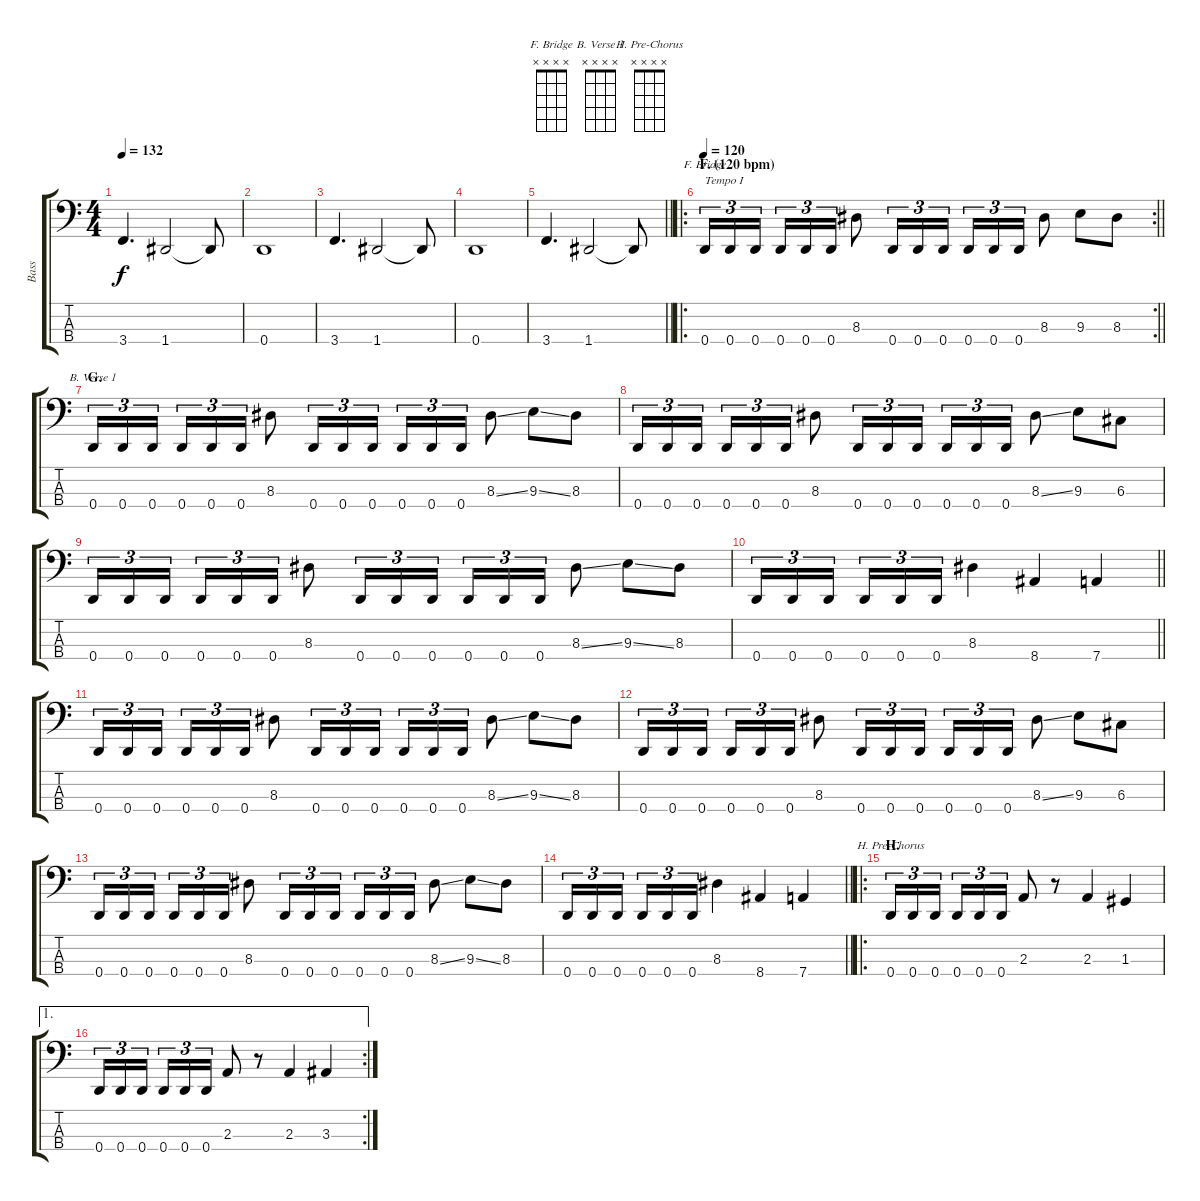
\track ("Bass " "Bass ") {instrument electricbassfinger}
\staff {score tabs}
\tuning (F2 C2 G1 D1) {hide}
\chord ("F. Bridge" x x x x)
\chord ("B. Verse 1" x x x x)
\chord ("H. Pre-Chorus" x x x x)
\ts (4 4)
\tempo 132
\clef f4
\ks c
3.4.4{d dy f} 1.4.2 1.4{t}.8 |
0.4.1 |
3.4.4{d} 1.4.2 1.4{t}.8 |
0.4.1 |
\barLineRight lightlight
3.4.4{d} 1.4.2 1.4{t}.8 |
\ro
\rc 2
\section ("" "F. (120 bpm)")
\tempo 120
\barLineRight lightlight
0.4.16{tu (3 2) ch "F. Bridge" txt "Tempo I" instrument electricbassfinger} 0.4.16{tu (3 2)} 0.4.16{tu (3 2) beam splitsecondary} 0.4.16{tu (3 2)} 0.4.16{tu (3 2)} 0.4.16{tu (3 2)} 8.3.8 0.4.16{tu (3 2)} 0.4.16{tu (3 2)} 0.4.16{tu (3 2)} 0.4.16{tu (3 2)} 0.4.16{tu (3 2)} 0.4.16{tu (3 2)} 8.3.8 9.3.8 8.3.8 |
\section ("" "G.")
0.4.16{tu (3 2) ch "B. Verse 1"} 0.4.16{tu (3 2)} 0.4.16{tu (3 2) beam splitsecondary} 0.4.16{tu (3 2)} 0.4.16{tu (3 2)} 0.4.16{tu (3 2)} 8.3.8 0.4.16{tu (3 2)} 0.4.16{tu (3 2)} 0.4.16{tu (3 2)} 0.4.16{tu (3 2)} 0.4.16{tu (3 2)} 0.4.16{tu (3 2)} 8.3{ss}.8 9.3{ss}.8 8.3.8 |
0.4.16{tu (3 2)} 0.4.16{tu (3 2)} 0.4.16{tu (3 2) beam splitsecondary} 0.4.16{tu (3 2)} 0.4.16{tu (3 2)} 0.4.16{tu (3 2)} 8.3.8 0.4.16{tu (3 2)} 0.4.16{tu (3 2)} 0.4.16{tu (3 2)} 0.4.16{tu (3 2)} 0.4.16{tu (3 2)} 0.4.16{tu (3 2)} 8.3{ss}.8 9.3.8 6.3.8 |
0.4.16{tu (3 2)} 0.4.16{tu (3 2)} 0.4.16{tu (3 2) beam splitsecondary} 0.4.16{tu (3 2)} 0.4.16{tu (3 2)} 0.4.16{tu (3 2)} 8.3.8 0.4.16{tu (3 2)} 0.4.16{tu (3 2)} 0.4.16{tu (3 2)} 0.4.16{tu (3 2)} 0.4.16{tu (3 2)} 0.4.16{tu (3 2)} 8.3{ss}.8 9.3{ss}.8 8.3.8 |
\barLineRight lightlight
0.4.16{tu (3 2)} 0.4.16{tu (3 2)} 0.4.16{tu (3 2) beam splitsecondary} 0.4.16{tu (3 2)} 0.4.16{tu (3 2)} 0.4.16{tu (3 2)} 8.3.4 8.4.4 7.4.4 |
0.4.16{tu (3 2)} 0.4.16{tu (3 2)} 0.4.16{tu (3 2) beam splitsecondary} 0.4.16{tu (3 2)} 0.4.16{tu (3 2)} 0.4.16{tu (3 2)} 8.3.8 0.4.16{tu (3 2)} 0.4.16{tu (3 2)} 0.4.16{tu (3 2)} 0.4.16{tu (3 2)} 0.4.16{tu (3 2)} 0.4.16{tu (3 2)} 8.3{ss}.8 9.3{ss}.8 8.3.8 |
0.4.16{tu (3 2)} 0.4.16{tu (3 2)} 0.4.16{tu (3 2) beam splitsecondary} 0.4.16{tu (3 2)} 0.4.16{tu (3 2)} 0.4.16{tu (3 2)} 8.3.8 0.4.16{tu (3 2)} 0.4.16{tu (3 2)} 0.4.16{tu (3 2)} 0.4.16{tu (3 2)} 0.4.16{tu (3 2)} 0.4.16{tu (3 2)} 8.3{ss}.8 9.3.8 6.3.8 |
0.4.16{tu (3 2)} 0.4.16{tu (3 2)} 0.4.16{tu (3 2) beam splitsecondary} 0.4.16{tu (3 2)} 0.4.16{tu (3 2)} 0.4.16{tu (3 2)} 8.3.8 0.4.16{tu (3 2)} 0.4.16{tu (3 2)} 0.4.16{tu (3 2)} 0.4.16{tu (3 2)} 0.4.16{tu (3 2)} 0.4.16{tu (3 2)} 8.3{ss}.8 9.3{ss}.8 8.3.8 |
\barLineRight lightlight
0.4.16{tu (3 2)} 0.4.16{tu (3 2)} 0.4.16{tu (3 2) beam splitsecondary} 0.4.16{tu (3 2)} 0.4.16{tu (3 2)} 0.4.16{tu (3 2)} 8.3.4 8.4.4 7.4.4 |
\ro
\section ("" "H.")
0.4.16{tu (3 2) ch "H. Pre-Chorus"} 0.4.16{tu (3 2)} 0.4.16{tu (3 2) beam splitsecondary} 0.4.16{tu (3 2)} 0.4.16{tu (3 2)} 0.4.16{tu (3 2)} 2.3.8 r.8 2.3.4 1.3.4 |
\ae 1
\rc 2
0.4.16{tu (3 2)} 0.4.16{tu (3 2)} 0.4.16{tu (3 2) beam splitsecondary} 0.4.16{tu (3 2)} 0.4.16{tu (3 2)} 0.4.16{tu (3 2)} 2.3.8 r.8 2.3.4 3.3.4
